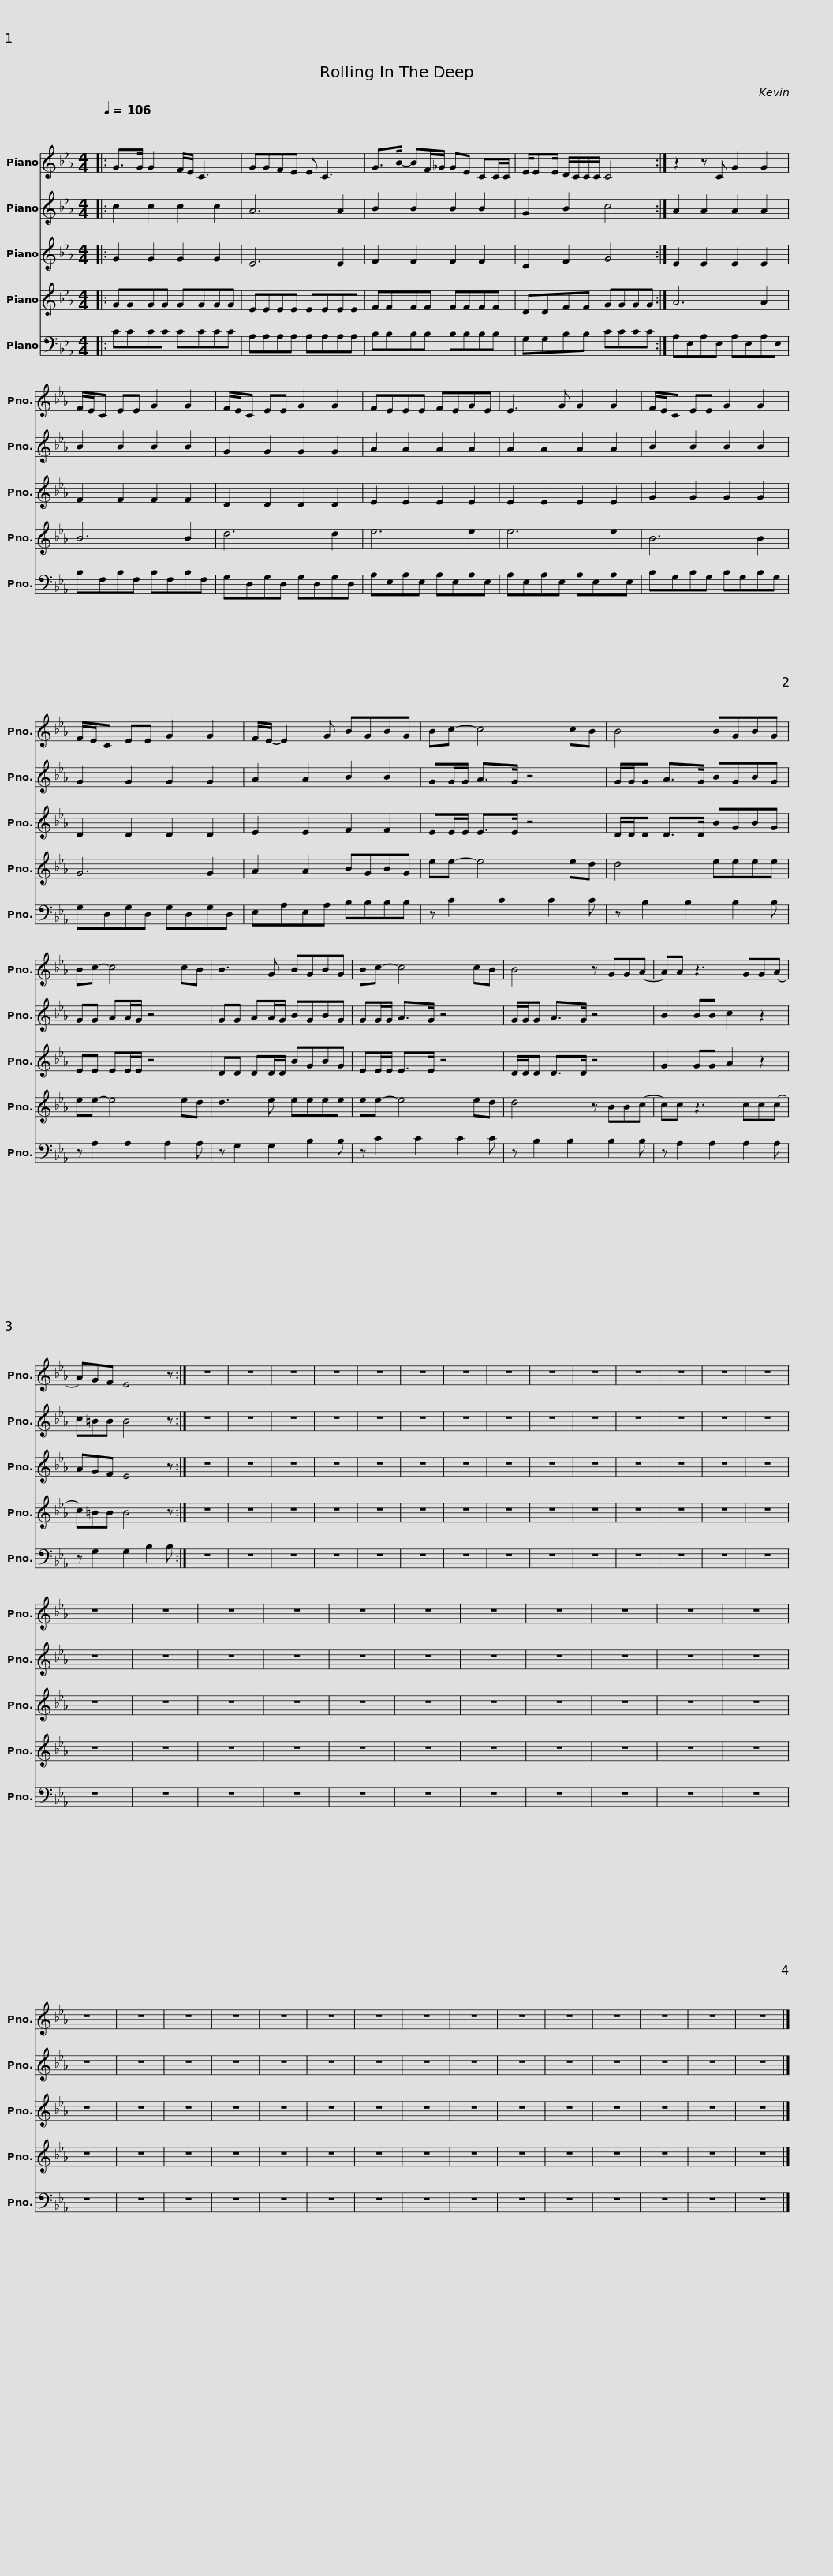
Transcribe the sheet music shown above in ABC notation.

X:1
%%score 1 2 3 4 5
L:1/8
Q:1/4=106
M:4/4
I:linebreak $
K:Eb
V:1 treble
V:2 treble
V:3 treble
V:4 treble
V:5 bass
V:1
|: G>G G2 F/E/ C3 | GGFE E C3 | G>B- BF/_G/ GE CC/C/ |$ E/EE/ D/C/C/C/ C4 :| z2 z C G2 G2 | %5
 F/E/C EE G2 G2 | F/E/C EE G2 G2 |$ FEEE FEGE | E3 G G2 G2 | F/E/C EE G2 G2 | %10
 F/E/C EE G2 G2 | F/E/- E2 G BGBG |$ Bc- c4 cB | B4 BGBG | Bc- c4 cB | %15
 B3 G BGBG |$ Bc- c4 cB | B4 z GG(A | A)A z3 GG(A | A)GF E4 z :| %20
 z8 | z8 | z8 |$ z8 | z8 | %25
 z8 | z8 | z8 | z8 | z8 | %30
 z8 | z8 | z8 | z8 | z8 | %35
 z8 | z8 | z8 | z8 | z8 |$ %40
 z8 | z8 | z8 | z8 | z8 | %45
 z8 | z8 | z8 | z8 | z8 | %50
 z8 | z8 | z8 | z8 | z8 | %55
 z8 | z8 |$ z8 | z8 | z8 |] %60
V:2
|: c2 c2 c2 c2 | A6 A2 | B2 B2 B2 B2 |$ G2 B2 c4 :| A2 A2 A2 A2 | %5
 B2 B2 B2 B2 | G2 G2 G2 G2 |$ A2 A2 A2 A2 | A2 A2 A2 A2 | B2 B2 B2 B2 | %10
 G2 G2 G2 G2 | A2 A2 B2 B2 |$ GG/G/ A>G z4 | G/G/G A>G BGBG | GG AA/G/ z4 | %15
 GG AA/G/ BGBG |$ GG/G/ A>G z4 | G/G/G A>G z4 | B2 BB c2 z2 | c=BB B4 z :| %20
 z8 | z8 | z8 |$ z8 | z8 | %25
 z8 | z8 | z8 | z8 | z8 | %30
 z8 | z8 | z8 | z8 | z8 | %35
 z8 | z8 | z8 | z8 | z8 |$ %40
 z8 | z8 | z8 | z8 | z8 | %45
 z8 | z8 | z8 | z8 | z8 | %50
 z8 | z8 | z8 | z8 | z8 | %55
 z8 | z8 |$ z8 | z8 | z8 |] %60
V:3
|: G2 G2 G2 G2 | E6 E2 | F2 F2 F2 F2 |$ D2 F2 G4 :| E2 E2 E2 E2 | %5
 F2 F2 F2 F2 | D2 D2 D2 D2 |$ E2 E2 E2 E2 | E2 E2 E2 E2 | G2 G2 G2 G2 | %10
 D2 D2 D2 D2 | E2 E2 F2 F2 |$ EE/E/ E>E z4 | D/D/D D>D BGBG | EE EE/E/ z4 | %15
 DD DD/D/ BGBG |$ EE/E/ E>E z4 | D/D/D D>D z4 | G2 GG A2 z2 | AGF E4 z :| %20
 z8 | z8 | z8 |$ z8 | z8 | %25
 z8 | z8 | z8 | z8 | z8 | %30
 z8 | z8 | z8 | z8 | z8 | %35
 z8 | z8 | z8 | z8 | z8 |$ %40
 z8 | z8 | z8 | z8 | z8 | %45
 z8 | z8 | z8 | z8 | z8 | %50
 z8 | z8 | z8 | z8 | z8 | %55
 z8 | z8 |$ z8 | z8 | z8 |] %60
V:4
|: GGGG GGGG | EEEE EEEE | FFFF FFFF |$ DDFF GGGG :| A6 A2 | %5
 B6 B2 | d6 d2 |$ e6 e2 | e6 e2 | B6 B2 | %10
 G6 G2 | A2 A2 BGBG |$ ee- e4 ed | d4 eeee | ee- e4 ed | %15
 d3 e eeee |$ ee- e4 ed | d4 z BB(c | c)c z3 cc(c | c)=BB B4 z :| %20
 z8 | z8 | z8 |$ z8 | z8 | %25
 z8 | z8 | z8 | z8 | z8 | %30
 z8 | z8 | z8 | z8 | z8 | %35
 z8 | z8 | z8 | z8 | z8 |$ %40
 z8 | z8 | z8 | z8 | z8 | %45
 z8 | z8 | z8 | z8 | z8 | %50
 z8 | z8 | z8 | z8 | z8 | %55
 z8 | z8 |$ z8 | z8 | z8 |] %60
V:5
|: CCCC CCCC | A,A,A,A, A,A,A,A, | B,B,B,B, B,B,B,B, |$ G,G,B,B, CCCC :| A,E,A,E, A,E,A,E, | %5
 B,F,B,F, B,F,B,F, | G,D,G,D, G,D,G,D, |$ A,E,A,E, A,E,A,E, | A,E,A,E, A,E,A,E, | B,G,B,G, B,G,B,G, | %10
 G,D,G,D, G,D,G,D, | E,A,E,A, B,B,B,B, |$ z C2 C2 C2 C | z B,2 B,2 B,2 B, | z A,2 A,2 A,2 A, | %15
 z G,2 G,2 B,2 B, |$ z C2 C2 C2 C | z B,2 B,2 B,2 B, | z A,2 A,2 A,2 A, | z G,2 G,2 B,2 B, :| %20
 z8 | z8 | z8 |$ z8 | z8 | %25
 z8 | z8 | z8 | z8 | z8 | %30
 z8 | z8 | z8 | z8 | z8 | %35
 z8 | z8 | z8 | z8 | z8 |$ %40
 z8 | z8 | z8 | z8 | z8 | %45
 z8 | z8 | z8 | z8 | z8 | %50
 z8 | z8 | z8 | z8 | z8 | %55
 z8 | z8 |$ z8 | z8 | z8 |] %60
